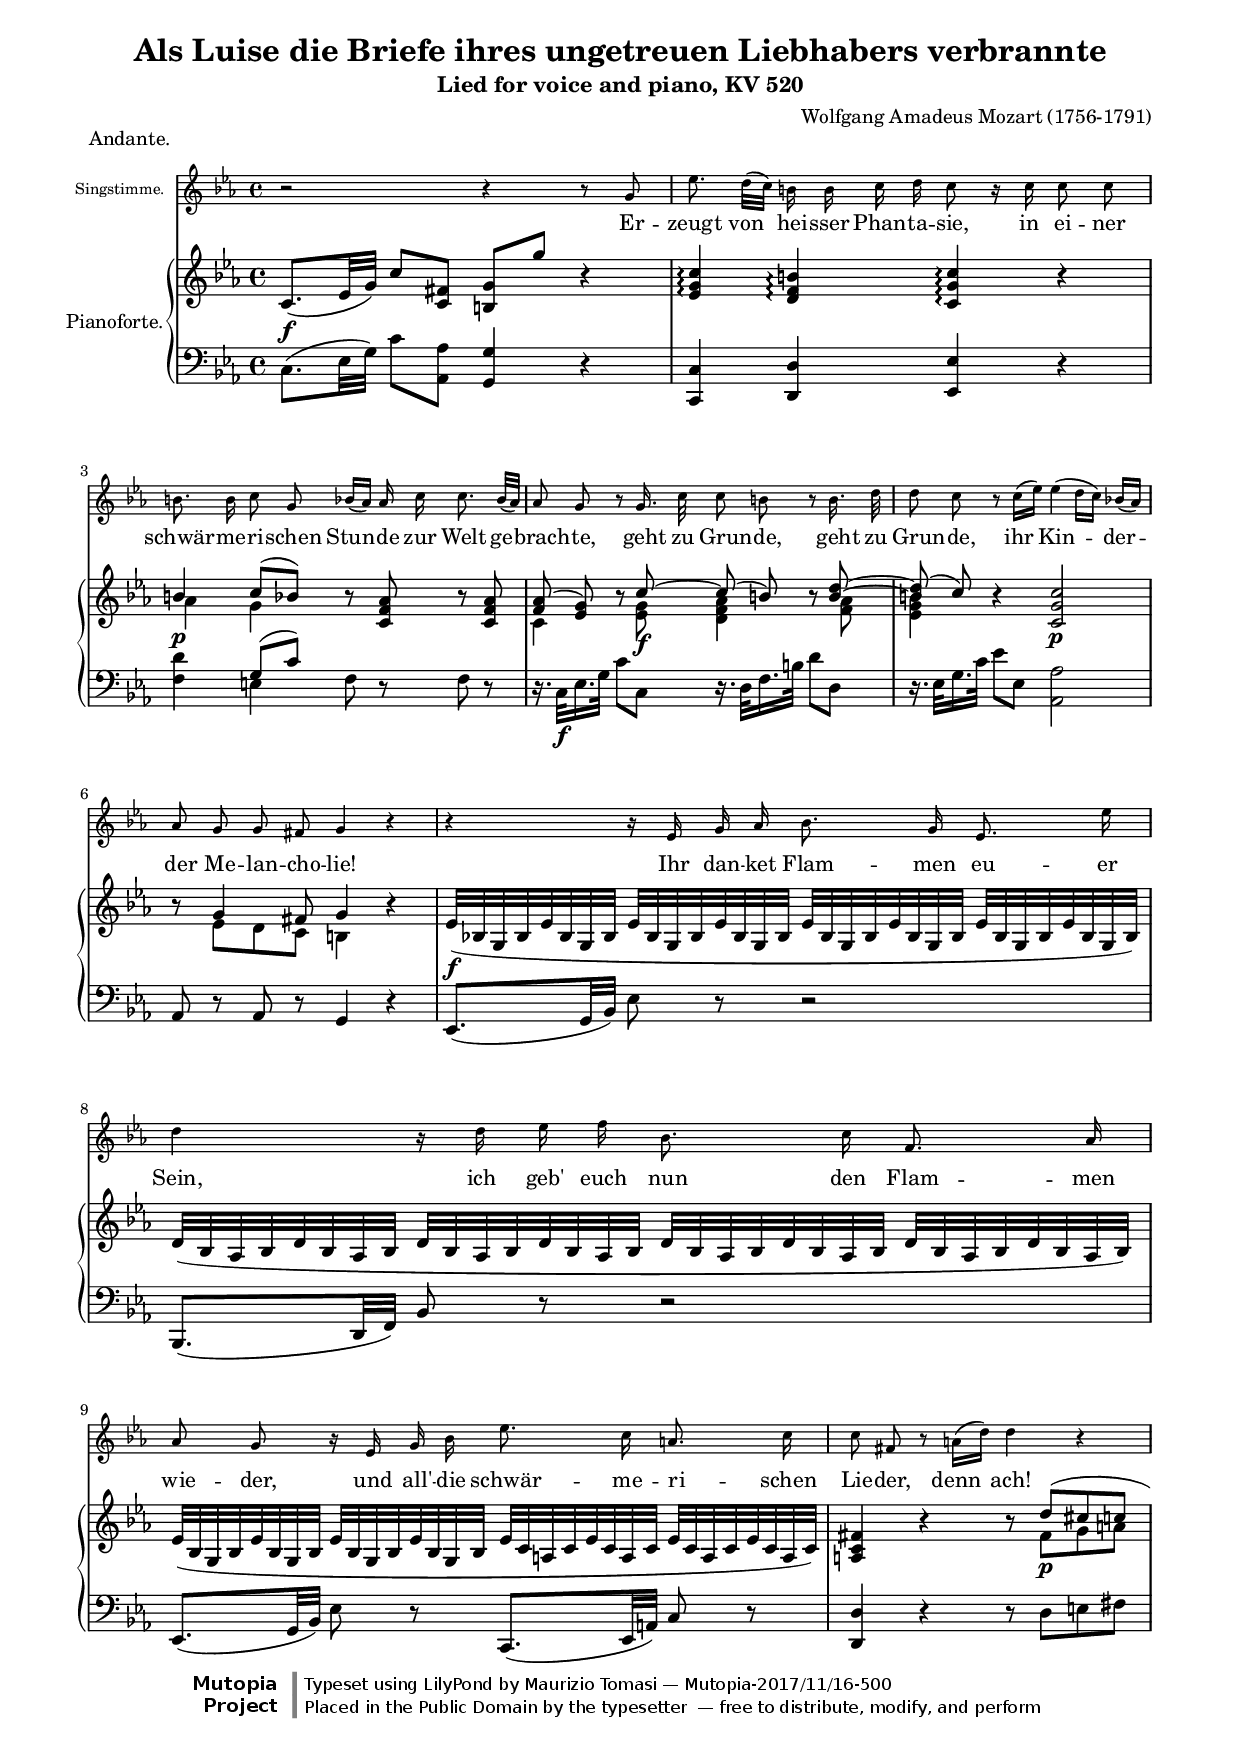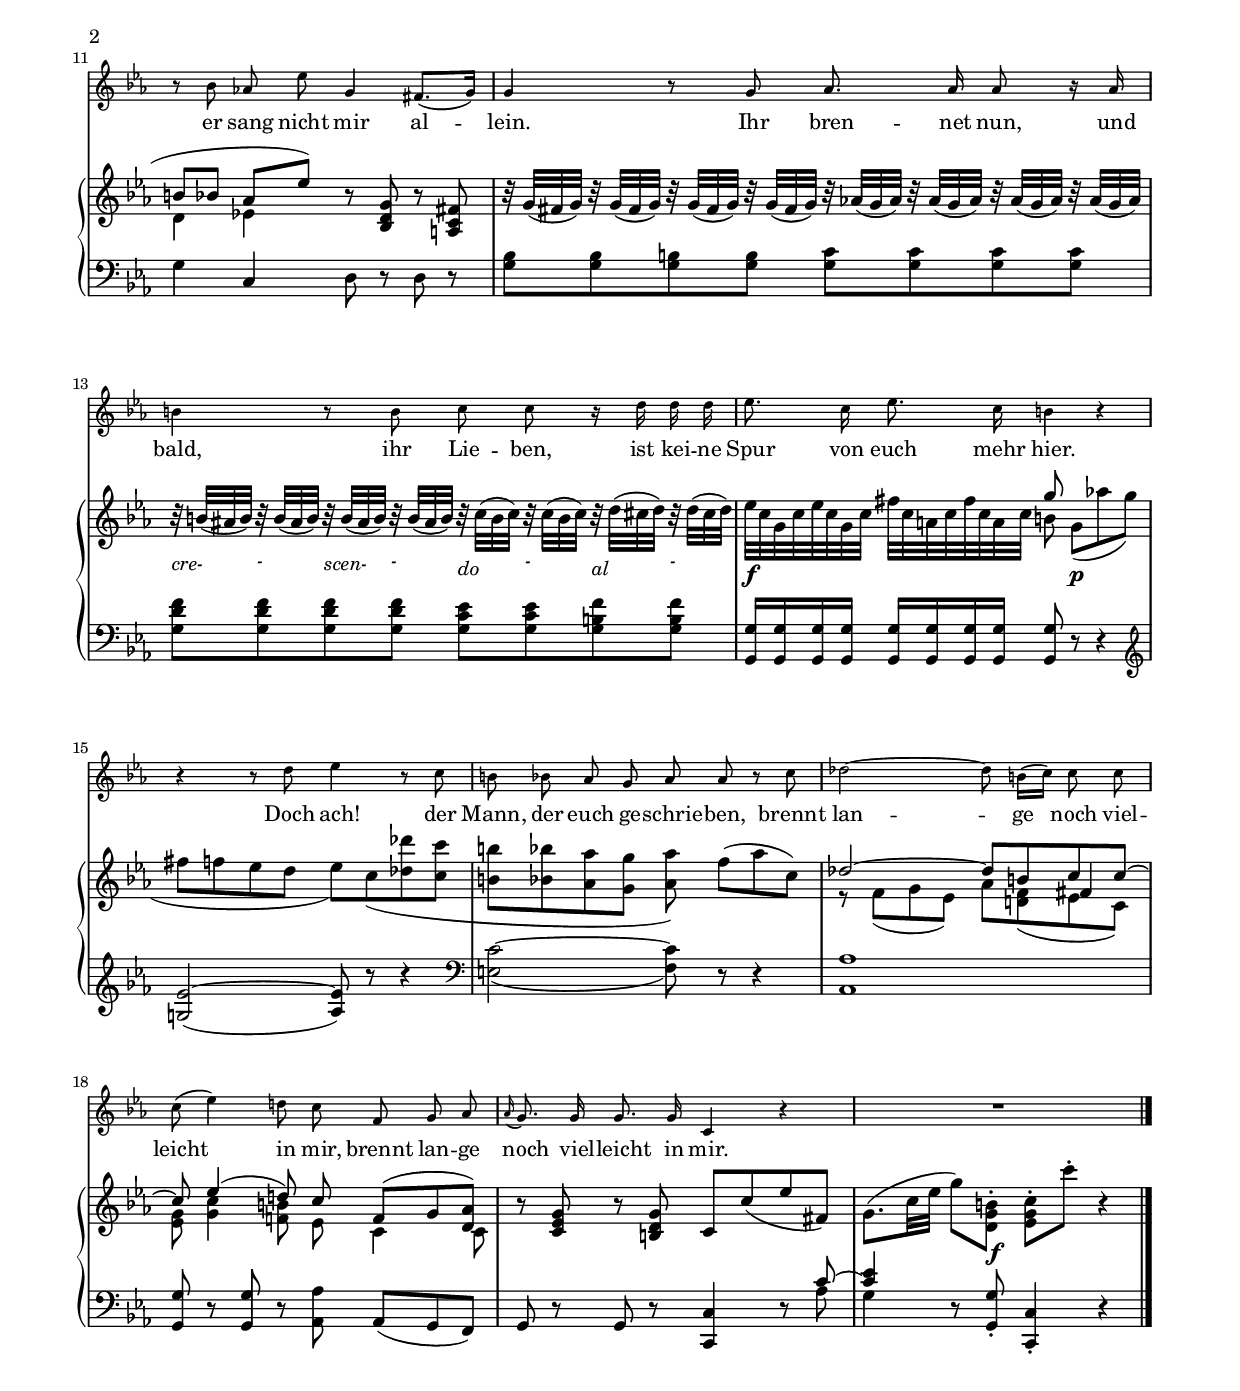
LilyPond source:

% -*- mode: LilyPond; coding: utf-8; -*-

\version "2.19.49"
% -*- mode: LilyPond; coding: utf-8; -*-

\version "2.19.49"

% Some useful macros

graceStroke = \once \override Flag.stroke-style = #"grace"

cue = \once \override Flag.stroke-style = #'()

smallNote = { \once \override NoteHead.font-size = #-4
	      \once \override Stem.font-size = #-4 }

shiftNoteRight = {
    \once \override NoteHead.extra-offset = #'(0.35 . 0.0)
    \once \override Stem.extra-offset = #'(0.35 . 0.0)
}

raiseDynamics = \once \override DynamicText.extra-offset = #'(0 . 1.0)

RaiseDynamics = \once \override DynamicText.extra-offset = #'(0 . 1.5)

lowerDynamics = \once \override DynamicText.extra-offset = #'(0 . -1.0)

LowerDynamics = \once \override DynamicText.extra-offset = #'(0 . -1.5)

staccato = \markup { \italic "staccato" }
legato = \markup { \italic "legato" }
pizz = \markup "pizz."
arco = \markup "arco"
crescText = \markup { \italic "cresc." }
dimText = \markup { \italic "dim." }
ritText = \markup { \italic "rit." }

raiseSlur = \once \override Slur.attachment-offset = #'((0 . 0.5) 0 . 0.5)

lowerSlur = \once \override Slur.attachment-offset = #'((0 . -0.5) 0 . -0.5)

RaiseSlur = \once \override Slur.attachment-offset = #'((0 . 1.2) 0 . 1.2)

LowerSlur = \once \override Slur.attachment-offset = #'((0 . -1.2) 0 . -1.2)

raisePhrasingSlur = \once \override PhrasingSlur.extra-offset = #'(0 . 0.6)
RaisePhrasingSlur = \once \override PhrasingSlur.extra-offset = #'(0 . 1.2)

slurStemToStem = \once \override Slur.attachment = #'(stem . stem)

slurHeadToHead = \once \override Slur.attachment = #'(head . head)

slurHeadToStem = \once \override Slur.attachment = #'(head . stem)

slurStemToHead = \once \override Slur.attachment = #'(stem . head)

RaiseText = \once \override TextScript.extra-offset = #'(0 . 3)

raiseText = \once \override TextScript.extra-offset = #'(0 . 1)

lowerText = \once \override TextScript.extra-offset = #'(0 . -1)

LowerText = \once \override TextScript.extra-offset = #'(0 . -2)

raiseBeam = \once \override Stem.details.beamed-lengths = #'(4)

tupletNum = \override TupletBracket.number-visibility % number-visibility is deprecated. Tune the TupletNumber instead
 = ##t

noTupletNum = \override TupletBracket.number-visibility % number-visibility is deprecated. Tune the TupletNumber instead
 = ##f 

tupletBracket = \override TupletBracket.bracket-visibility = ##t

noTupletBracket = \override TupletBracket.bracket-visibility = ##f

smartTupletBracket = \override TupletBracket.bracket-visibility = #'if-no-beam

raiseHairpin = \once \override Hairpin.extra-offset = #'(0 . 1)

lowerHairpin = \once \override Hairpin.extra-offset = #'(0 . -1)

LowerHairpin = \once \override Hairpin.extra-offset = #'(0 . -1.7)

raiseScript = \once \override Script.extra-offset = #'(0.0 . 1.0)

RaiseScript = \once \override Script.extra-offset = #'(0.0 . 1.5)

lowerScript = \once \override Script.extra-offset = #'(0.0 . -1.0)

LowerScript = \once \override Script.extra-offset = #'(0.0 . 1.5)

stemOff = \override Stem.transparent = ##t
stemOn = \override Stem.transparent = ##f

blankNotes = {
    \override NoteHead.transparent = ##t
    \override Stem.transparent = ##t
}

visibleNotes = {
    \override NoteHead.transparent = ##f
    \override Stem.transparent = ##f
}

naturalTrill = \markup { \super \fontsize #-3.0 \natural \hspace #0.1
			 \normalsize \musicglyph #"scripts.trill" }

flatTrill = \markup { \super \fontsize #-3.0 \flat \hspace #0.1
			 \normalsize \musicglyph #"scripts.trill" }

sharpTrill = \markup { \super \fontsize #-3.0 \sharp \hspace #0.1
			 \normalsize \musicglyph #"scripts.trill" }

naturalTurn = \markup { \hspace #0.15
			\center-column { { \fontsize #-3.0 \natural }
					{ \musicglyph #"scripts.turn" } } }
turnNatural = \markup { \hspace #0.15
			\center-column { { \musicglyph #"scripts.turn" }
					{ \fontsize #-3.0 \natural } } }

sharpTurn = \markup { \hspace #0.15
		      \center-column { { \fontsize #-3.0 \sharp }
				      { \musicglyph #"scripts.turn" } } }
turnSharp = \markup { \hspace #0.15
		      \center-column { { \musicglyph #"scripts.turn" }
				      { \fontsize #-3.0 \sharp } } }

flatTurn = \markup { \hspace #0.15
		     \center-column { { \fontsize #-3.0 \flat }
				     { \musicglyph #"scripts.turn" } } }
turnFlat = \markup { \hspace #0.15
		     \center-column { { \musicglyph #"scripts.turn" }
				     { \fontsize #-3.0 \flat } } }

parentP = \markup{ \center-column {\line { \bold{\italic (}
					  \dynamic p \bold{\italic )} }} }

parentF = \markup{ \center-column {\line { \bold{\italic (}
					  \dynamic f \bold{\italic )} }} }

parentPP = \markup{ \center-column {\line { \bold{\italic (}
					   \dynamic pp \bold{\italic )} }} }

parentFF = \markup{ \center-column {\line { \bold{\italic (}
					   \dynamic ff \bold{\italic )} }} }

parentMP = \markup{ \center-column {\line { \bold{\italic (}
					   \dynamic mp \bold{\italic )} }} }

parentMF = \markup{ \center-column {\line { \bold{\italic (}
					   \dynamic mf \bold{\italic )} }} }

parentFP = \markup{ \center-column {\line { \bold{\italic (}
					   \dynamic fp \bold{\italic )} }} }

parentFZ = \markup{ \center-column {\line { \bold{\italic (}
					   \dynamic fz \bold{\italic )} }} }

parentCresc = \markup { \italic "(cresc.)" }
parentDecresc = \markup { \italic "(decresc.)" }

parentShift = \once \override TextScript.extra-offset = #'(-1.0 . 0.0)

ParentShift = \once \override TextScript.extra-offset = #'(-1.5 . 0.0)

rbcOne = \set stemRightBeamCount = #1
rbcTwo = \set stemRightBeamCount = #2
lbcOne = \set stemLeftBeamCount = #1
lbcTwo = \set stemLeftBeamCount = #2

barNumberDefaultStyle = {
    \override Score.BarNumber.font-size = #1
}

defaultMarks = {
    \set Score.markFormatter = #(lambda (mark context)
				 (make-bold-markup
				  (make-box-markup 
				   (make-markletter-markup (1- mark)))))
    %\override Score.RehearsalMark.break-visibility = #begin-of-line-invisible
    \override Score.RehearsalMark.extra-offset = #'(0 . 1.5)
}

veryTiny = { \set fontSize = #-3 }


#(set-global-staff-size 17)

\header {
  title = "Als Luise die Briefe ihres ungetreuen Liebhabers verbrannte"
  subtitle = "Lied for voice and piano, KV 520"
  composer = "Wolfgang Amadeus Mozart (1756-1791)"
  piece = "Andante."
  
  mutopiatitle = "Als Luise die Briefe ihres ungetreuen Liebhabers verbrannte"
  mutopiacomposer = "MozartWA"
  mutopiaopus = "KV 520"
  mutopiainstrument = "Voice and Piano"
  date = "26th May 1787"
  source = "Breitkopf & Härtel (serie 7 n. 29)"
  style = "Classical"
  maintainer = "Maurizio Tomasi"
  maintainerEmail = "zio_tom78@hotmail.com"
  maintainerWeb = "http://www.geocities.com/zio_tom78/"

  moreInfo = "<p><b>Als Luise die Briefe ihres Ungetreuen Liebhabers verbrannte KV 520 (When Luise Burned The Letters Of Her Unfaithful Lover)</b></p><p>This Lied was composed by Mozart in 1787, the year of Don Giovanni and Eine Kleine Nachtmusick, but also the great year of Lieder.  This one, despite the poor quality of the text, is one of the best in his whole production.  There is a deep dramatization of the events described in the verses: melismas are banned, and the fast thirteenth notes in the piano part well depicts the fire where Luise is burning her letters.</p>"

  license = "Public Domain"
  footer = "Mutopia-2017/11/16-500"
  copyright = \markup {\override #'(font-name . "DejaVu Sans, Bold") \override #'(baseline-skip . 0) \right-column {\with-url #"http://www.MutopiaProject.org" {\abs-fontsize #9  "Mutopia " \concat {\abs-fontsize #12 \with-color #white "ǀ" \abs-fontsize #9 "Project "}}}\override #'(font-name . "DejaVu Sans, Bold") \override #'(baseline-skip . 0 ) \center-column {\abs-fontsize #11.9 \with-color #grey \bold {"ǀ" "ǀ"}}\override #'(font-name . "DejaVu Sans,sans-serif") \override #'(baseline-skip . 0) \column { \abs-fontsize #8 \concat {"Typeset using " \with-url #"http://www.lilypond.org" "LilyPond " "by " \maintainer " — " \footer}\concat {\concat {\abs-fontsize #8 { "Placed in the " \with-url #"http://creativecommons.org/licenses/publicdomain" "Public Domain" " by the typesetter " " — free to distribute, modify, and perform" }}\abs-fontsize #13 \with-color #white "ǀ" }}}
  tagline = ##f
}

\paper {
  left-margin = 15\mm
  right-margin = 15\mm
}

% -*- mode: LilyPond; coding: utf-8; -*-

\version "2.19.49"

melody = \relative g' {
  \key c \minor
  \time 4/4

  r2 r4 r8 g
  | es'8. d32[( c)] b16 b c d c8 r16 c c8 c
  | b8. b16 c8 g bes16[( as)] as c c8. bes32[( as])
  | as8 g r g16. c32 c8 b r b16. d32
  | d8 c r c16[( es)] es4( d16[ c]) bes![( as)]
  | as8 g g fis g4 r
  | r r16 es g as bes8. g16 es8. es'16
  | d4 r16 d es f bes,8. c16 f,8. as16
  | as8 g r16 es g bes es8. c16 a8. c16
  | c8 fis, r a16[( d]) d4 r
  | r8 bes as! es' g,4 fis8.[( g16])
  | g4 r8 g as8. as16 as8 r16 as
  | b4 r8 b c c r16 d d d
  | es8. c16 es8. c16 b4 r
  | r r8 d es4 r8 c
  | b bes as g as as r c
  | des2 ~ des8 b16[( c]) c8 c
  | c( es4) d!8 c f, g as
  | \appoggiatura as16 g8. g16 g8. g16 c,4 r
  | R1

  \bar "|."
}

% -*- mode: LilyPond; coding: utf-8; -*-

\version "2.19.49"

upper = \relative c' {
  \key c \minor
  \time 4/4

  c8.( es32 g) c8 <c, fis> <b g'> g'' r4
  | <es, g c>4\arpeggio <d f b>\arpeggio <c g' c>\arpeggio r
  | << { b' c8( bes) } \\ { as4 g } >> r8 <c, f as> r <c f as>
  | << { <f as>( <es g>) } \\ c4 >> r8
  << { c'8 ~ c( b) } \\ { <es, g>-\f <d f as>4 } >> r8
  << { <b' d> ~ <b d>( c) } \\ { <f, as> <es g b>4 } >> r <c g' c>2
  | r8 << { g'4 fis8 g4 } \\ { es8 d c b4 } >> r
  | es32( bes! g bes \repeat unfold 6 { es bes g bes }
  es bes g bes)
  | d( bes as bes \repeat unfold 6 { d bes as bes }
  d bes as bes)
  | es( bes g bes \repeat unfold 3 { es bes g bes }
  \repeat unfold 3 { es c a c } es c a c)
  | <a c fis>4 r r8 
  << { d'( cis c b[ bes] as[ es']) } \\ { fis, g a d,4 es! } >>
  r8 <bes d g> r <a c fis>
  | \repeat unfold 4 { r32 g'( fis g) } r as!( g as)
  \repeat unfold 3 { r as( g as) }
  | \repeat unfold 4 { r b( ais b) } 
  \repeat unfold 2 { r c( b c) } \repeat unfold 2 { r d( cis d) }
  | es c g c es c g c fis c a c fis c a c << g'8 \\ b, >> 
  %\once \override Slur.attachment-offset = #'((0 . 3.5) 0 . 0)
  g_( as'! g
  | fis f es d es_) c_( <des des'> <c c'>
  | <b b'> <bes bes'> <as as'> <g g'> <as as'>_) f'([ as c,])
  | << { des2 ~ des8 b c c ~ c es4( d!8) c f,[( g <d as'>)] } \\
       { r8 f( g es) as <d,! f>( es c) <es g> <g c>4 <f! b>8 es c4 c8 } \\
       { s2 s4 fis4 } >>
  | r8 <c es g> r <b d g> c c'( es fis,)
  | g8.( c32 es g8) <d, g b>-. <es g c>-. c''-. r4

  \bar "|."
}

lower = \relative c {
  \key c \minor
  \time 4/4

  c8.( es32 g) c8 <as, as'> <g g'>4 r
  | <c, c'> <d d'> <es es'> r
  | <f' d'> << { g8( c) } \\ e,4 >> f8 r f r
  | r16. c32[-\f es16. g32] c8 c, r16. d32[ f16. b32] d8 d,
  | r16. es32[ g16. c32] es8 es, <as, as'>2
  | as8 r as r g4 r
  | es8.( g32 bes) es8 r r2
  | bes,8.( d32 f) bes8 r r2
  | es,8.( g32 bes) es8 r c,8.( es32 a) c8 r
  | <d, d'>4 r r8 d' e fis
  | g4 c, d8 r d r
  | <g bes> <g bes> <g b> <g b> \repeat unfold 4 { <g c> }
  | \repeat unfold 4 { <g d' f> } <g c es> <g c es> <g b f'> <g b f'>
  | \repeat unfold 8 { <g, g'>16 } <g g'>8 r r4 \clef french
  | \tieUp \slurDown <b' g'>2( ~ <c g'>8) r r4 \clef bass 
  | <e, c'>2( ~ <f c'>8) r r4 \tieNeutral \slurNeutral
  | <as, as'>1
  | <g g'>8 r <g g'> r <as as'> as[( g f)]
  | g r g r <c, c'>4 r8 << { c''8 ~ <c es>4 } \\ { as8 g4 } >> 
  r8 <g, g'>-. <c, c'>4-. r
  
  \bar "|."
}

dynamics = {
  s4-\f s2.
  | s1
  | s4-\p s2.
  | s1
  | s2 s2-\p
  | s1
  | s4-\f s2.
  | s1*2
  | s2 s8 s4.-\p
  | s1*2 \override Voice.TextScript.extra-offset = #'(0 . 2)
  | s8-\markup { \italic "cre-" } s8-\markup { \italic "-" }
    s8-\markup { \italic "scen-" } s8-\markup { \italic "-" }
    s8-\markup { \italic "do" } s8-\markup { \italic "-" }
    s8-\markup { \italic "al" } s8-\markup { \italic "-" }
  | s4-\f s4 s8 s4.-\p
  | s1*5
  | s4 s8 s8-\f
}

% -*- mode: LilyPond; coding: utf-8; -*-

\version "2.19.49"

text = \lyrics {
  Er -- zeugt von hei -- sser Phan -- ta -- sie, 
  in ei -- ner schwär -- me -- ri -- schen Stun -- de 
  zur Welt ge -- brach -- te, geht zu Grun -- de, geht zu Grun -- de,
  ihr Kin -- der -- der Me -- lan -- cho -- lie!

  Ihr dan -- ket Flam -- men eu -- er Sein, 
  ich geb' euch nun den Flam -- men wie -- der,
  und all' -- die schwär -- me -- ri -- schen Lie -- der, 
  denn ach! er sang nicht mir al -- lein.

  Ihr bren -- net nun, und bald, ihr Lie -- ben, 
  ist kei -- ne Spur von euch mehr hier.
  Doch ach! der Mann, der euch ge -- schrie -- ben,
  brennt lan -- ge __ noch viel -- leicht __ in mir,
  brennt lan -- ge noch viel -- leicht in mir.
}


\book {
  \score {
    <<
      \new Staff \with
      {
        fontSize = #-2
        \override StaffSymbol.staff-space = #(magstep -2)
      }
      <<
        \context Voice = mel {
          \set Staff.midiInstrument = #"clarinet"
          \set Staff.instrumentName = \markup { "Singstimme." }

	  \autoBeamOff
          \melody
        }
        \new Lyrics \lyricsto mel { \text }
      >>
      
      \new PianoStaff <<
        \set PianoStaff.midiInstrument = #"acoustic grand"
        \set PianoStaff.instrumentName = \markup { "Pianoforte." }
        
        \context Staff = upper \upper
        \context Dynamics=dynamics \dynamics
        \context Staff = lower <<
          \clef bass
          \lower
        >>
      >>
    >>
    
    \layout {
      \context { \Staff \RemoveEmptyStaves }
    }  

    \midi
    {
      \context {
        \type "Performer_group"
        \name Dynamics
        \consists "Piano_pedal_performer"
        \consists "Dynamic_performer"
      }
      \context {
        \PianoStaff
        \accepts Dynamics
      }
      \tempo 4 = 60 
    }  
  }
}
